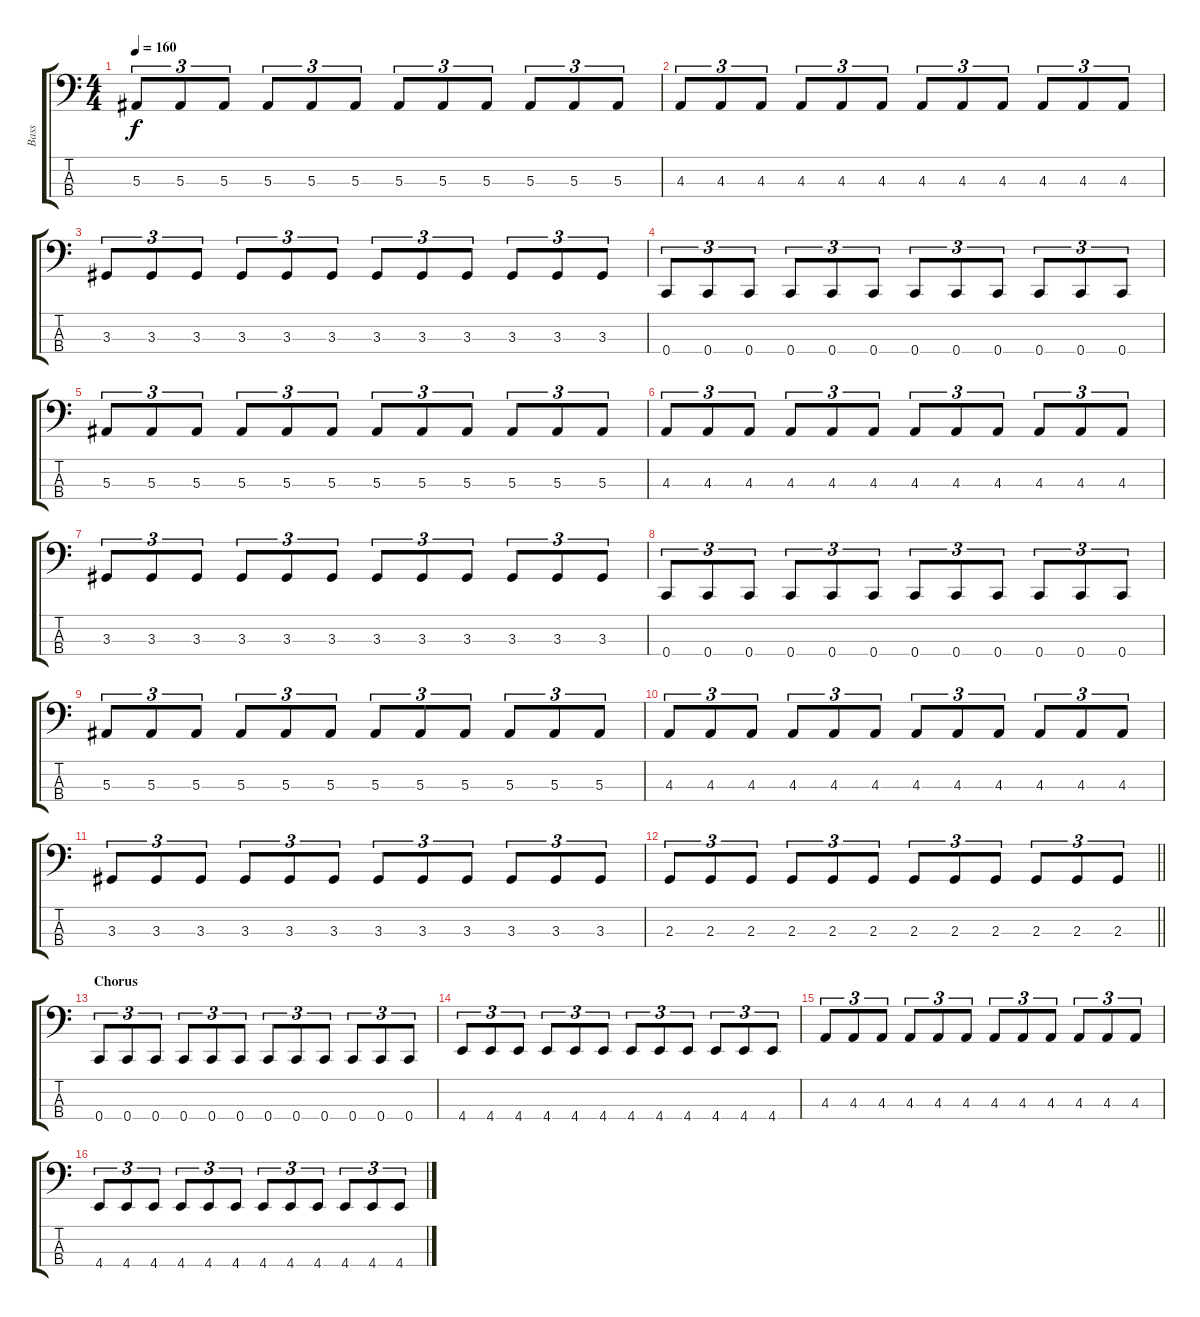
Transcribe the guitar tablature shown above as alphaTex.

\track ("Bass" "Bass") {instrument electricbasspick}
\staff {score tabs}
\tuning (Eb2 Bb1 F1 C1) {hide}
\ts (4 4)
\tempo 160
\clef f4
\ks c
5.3.8{tu (3 2) dy f} 5.3.8{tu (3 2)} 5.3.8{tu (3 2)} 5.3.8{tu (3 2)} 5.3.8{tu (3 2)} 5.3.8{tu (3 2)} 5.3.8{tu (3 2)} 5.3.8{tu (3 2)} 5.3.8{tu (3 2)} 5.3.8{tu (3 2)} 5.3.8{tu (3 2)} 5.3.8{tu (3 2)} |
4.3.8{tu (3 2)} 4.3.8{tu (3 2)} 4.3.8{tu (3 2)} 4.3.8{tu (3 2)} 4.3.8{tu (3 2)} 4.3.8{tu (3 2)} 4.3.8{tu (3 2)} 4.3.8{tu (3 2)} 4.3.8{tu (3 2)} 4.3.8{tu (3 2)} 4.3.8{tu (3 2)} 4.3.8{tu (3 2)} |
3.3.8{tu (3 2)} 3.3.8{tu (3 2)} 3.3.8{tu (3 2)} 3.3.8{tu (3 2)} 3.3.8{tu (3 2)} 3.3.8{tu (3 2)} 3.3.8{tu (3 2)} 3.3.8{tu (3 2)} 3.3.8{tu (3 2)} 3.3.8{tu (3 2)} 3.3.8{tu (3 2)} 3.3.8{tu (3 2)} |
0.4.8{tu (3 2)} 0.4.8{tu (3 2)} 0.4.8{tu (3 2)} 0.4.8{tu (3 2)} 0.4.8{tu (3 2)} 0.4.8{tu (3 2)} 0.4.8{tu (3 2)} 0.4.8{tu (3 2)} 0.4.8{tu (3 2)} 0.4.8{tu (3 2)} 0.4.8{tu (3 2)} 0.4.8{tu (3 2)} |
5.3.8{tu (3 2)} 5.3.8{tu (3 2)} 5.3.8{tu (3 2)} 5.3.8{tu (3 2)} 5.3.8{tu (3 2)} 5.3.8{tu (3 2)} 5.3.8{tu (3 2)} 5.3.8{tu (3 2)} 5.3.8{tu (3 2)} 5.3.8{tu (3 2)} 5.3.8{tu (3 2)} 5.3.8{tu (3 2)} |
4.3.8{tu (3 2)} 4.3.8{tu (3 2)} 4.3.8{tu (3 2)} 4.3.8{tu (3 2)} 4.3.8{tu (3 2)} 4.3.8{tu (3 2)} 4.3.8{tu (3 2)} 4.3.8{tu (3 2)} 4.3.8{tu (3 2)} 4.3.8{tu (3 2)} 4.3.8{tu (3 2)} 4.3.8{tu (3 2)} |
3.3.8{tu (3 2)} 3.3.8{tu (3 2)} 3.3.8{tu (3 2)} 3.3.8{tu (3 2)} 3.3.8{tu (3 2)} 3.3.8{tu (3 2)} 3.3.8{tu (3 2)} 3.3.8{tu (3 2)} 3.3.8{tu (3 2)} 3.3.8{tu (3 2)} 3.3.8{tu (3 2)} 3.3.8{tu (3 2)} |
0.4.8{tu (3 2)} 0.4.8{tu (3 2)} 0.4.8{tu (3 2)} 0.4.8{tu (3 2)} 0.4.8{tu (3 2)} 0.4.8{tu (3 2)} 0.4.8{tu (3 2)} 0.4.8{tu (3 2)} 0.4.8{tu (3 2)} 0.4.8{tu (3 2)} 0.4.8{tu (3 2)} 0.4.8{tu (3 2)} |
5.3.8{tu (3 2)} 5.3.8{tu (3 2)} 5.3.8{tu (3 2)} 5.3.8{tu (3 2)} 5.3.8{tu (3 2)} 5.3.8{tu (3 2)} 5.3.8{tu (3 2)} 5.3.8{tu (3 2)} 5.3.8{tu (3 2)} 5.3.8{tu (3 2)} 5.3.8{tu (3 2)} 5.3.8{tu (3 2)} |
4.3.8{tu (3 2)} 4.3.8{tu (3 2)} 4.3.8{tu (3 2)} 4.3.8{tu (3 2)} 4.3.8{tu (3 2)} 4.3.8{tu (3 2)} 4.3.8{tu (3 2)} 4.3.8{tu (3 2)} 4.3.8{tu (3 2)} 4.3.8{tu (3 2)} 4.3.8{tu (3 2)} 4.3.8{tu (3 2)} |
3.3.8{tu (3 2)} 3.3.8{tu (3 2)} 3.3.8{tu (3 2)} 3.3.8{tu (3 2)} 3.3.8{tu (3 2)} 3.3.8{tu (3 2)} 3.3.8{tu (3 2)} 3.3.8{tu (3 2)} 3.3.8{tu (3 2)} 3.3.8{tu (3 2)} 3.3.8{tu (3 2)} 3.3.8{tu (3 2)} |
\barLineRight lightlight
2.3.8{tu (3 2)} 2.3.8{tu (3 2)} 2.3.8{tu (3 2)} 2.3.8{tu (3 2)} 2.3.8{tu (3 2)} 2.3.8{tu (3 2)} 2.3.8{tu (3 2)} 2.3.8{tu (3 2)} 2.3.8{tu (3 2)} 2.3.8{tu (3 2)} 2.3.8{tu (3 2)} 2.3.8{tu (3 2)} |
\section ("" "Chorus")
0.4.8{tu (3 2)} 0.4.8{tu (3 2)} 0.4.8{tu (3 2)} 0.4.8{tu (3 2)} 0.4.8{tu (3 2)} 0.4.8{tu (3 2)} 0.4.8{tu (3 2)} 0.4.8{tu (3 2)} 0.4.8{tu (3 2)} 0.4.8{tu (3 2)} 0.4.8{tu (3 2)} 0.4.8{tu (3 2)} |
4.4.8{tu (3 2)} 4.4.8{tu (3 2)} 4.4.8{tu (3 2)} 4.4.8{tu (3 2)} 4.4.8{tu (3 2)} 4.4.8{tu (3 2)} 4.4.8{tu (3 2)} 4.4.8{tu (3 2)} 4.4.8{tu (3 2)} 4.4.8{tu (3 2)} 4.4.8{tu (3 2)} 4.4.8{tu (3 2)} |
4.3.8{tu (3 2)} 4.3.8{tu (3 2)} 4.3.8{tu (3 2)} 4.3.8{tu (3 2)} 4.3.8{tu (3 2)} 4.3.8{tu (3 2)} 4.3.8{tu (3 2)} 4.3.8{tu (3 2)} 4.3.8{tu (3 2)} 4.3.8{tu (3 2)} 4.3.8{tu (3 2)} 4.3.8{tu (3 2)} |
4.4.8{tu (3 2)} 4.4.8{tu (3 2)} 4.4.8{tu (3 2)} 4.4.8{tu (3 2)} 4.4.8{tu (3 2)} 4.4.8{tu (3 2)} 4.4.8{tu (3 2)} 4.4.8{tu (3 2)} 4.4.8{tu (3 2)} 4.4.8{tu (3 2)} 4.4.8{tu (3 2)} 4.4.8{tu (3 2)}
